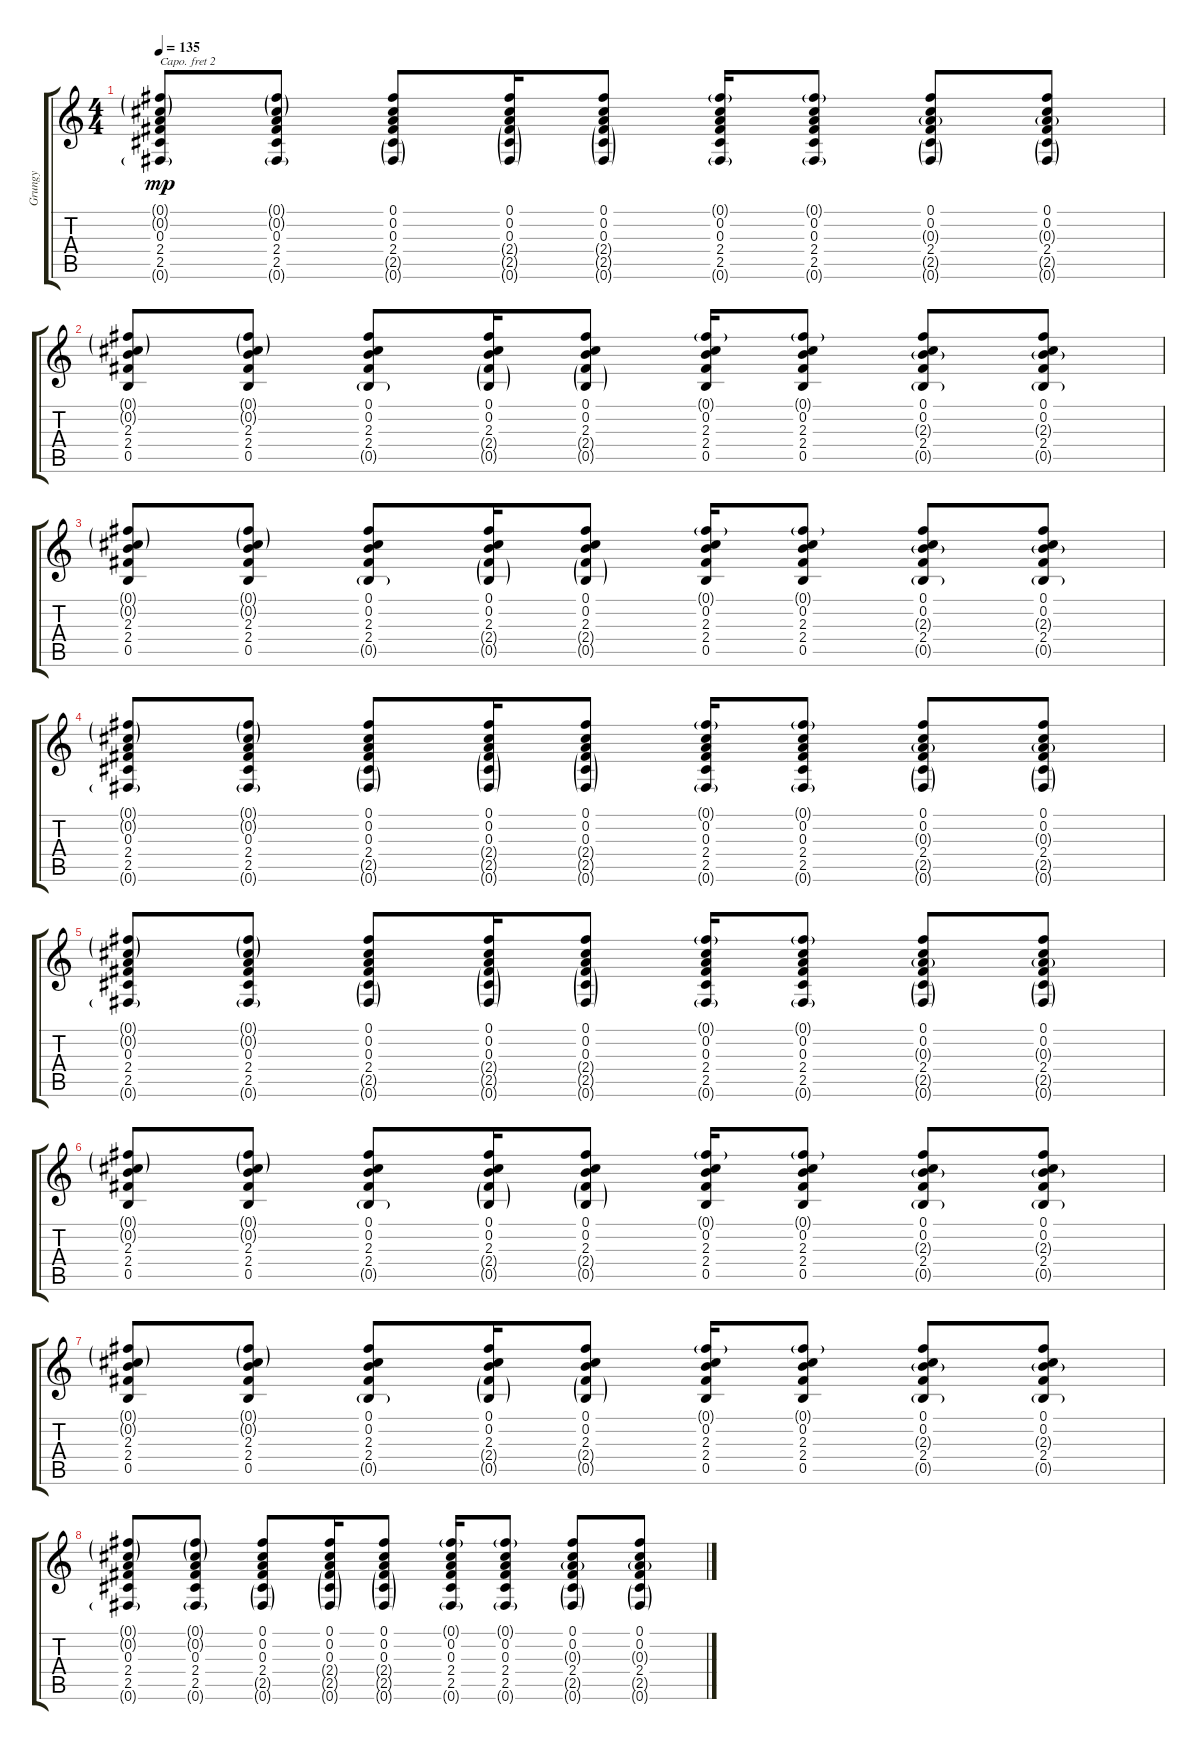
\track ("Grungy" "Grungy") {instrument electricguitarclean}
\staff {score tabs}
\capo 2
\tuning (E4 B3 G3 D3 A2 E2) {hide}
\ts (4 4)
\tempo 135
\clef g2
\ks c
(0.1{g} 0.2{g} 0.3 2.4 2.5 0.6{g}).8{dy mp} (0.1{g} 0.2{g} 0.3 2.4 2.5 0.6{g}).8 (0.1 0.2 0.3 2.4 2.5{g} 0.6{g}).8 (0.1 0.2 0.3 2.4{g} 2.5{g} 0.6{g}).16 (0.1 0.2 0.3 2.4{g} 2.5{g} 0.6{g}).8 (0.1{g} 0.2 0.3 2.4 2.5 0.6{g}).16 (0.1{g} 0.2 0.3 2.4 2.5 0.6{g}).8 (0.1 0.2 0.3{g} 2.4 2.5{g} 0.6{g}).8 (0.1 0.2 0.3{g} 2.4 2.5{g} 0.6{g}).8 |
(0.1{g} 0.2{g} 2.3 2.4 0.5).8 (0.1{g} 0.2{g} 2.3 2.4 0.5).8 (0.1 0.2 2.3 2.4 0.5{g}).8 (0.1 0.2 2.3 2.4{g} 0.5{g}).16 (0.1 0.2 2.3 2.4{g} 0.5{g}).8 (0.1{g} 0.2 2.3 2.4 0.5).16 (0.1{g} 0.2 2.3 2.4 0.5).8 (0.1 0.2 2.3{g} 2.4 0.5{g}).8 (0.1 0.2 2.3{g} 2.4 0.5{g}).8 |
(0.1{g} 0.2{g} 2.3 2.4 0.5).8 (0.1{g} 0.2{g} 2.3 2.4 0.5).8 (0.1 0.2 2.3 2.4 0.5{g}).8 (0.1 0.2 2.3 2.4{g} 0.5{g}).16 (0.1 0.2 2.3 2.4{g} 0.5{g}).8 (0.1{g} 0.2 2.3 2.4 0.5).16 (0.1{g} 0.2 2.3 2.4 0.5).8 (0.1 0.2 2.3{g} 2.4 0.5{g}).8 (0.1 0.2 2.3{g} 2.4 0.5{g}).8 |
(0.1{g} 0.2{g} 0.3 2.4 2.5 0.6{g}).8 (0.1{g} 0.2{g} 0.3 2.4 2.5 0.6{g}).8 (0.1 0.2 0.3 2.4 2.5{g} 0.6{g}).8 (0.1 0.2 0.3 2.4{g} 2.5{g} 0.6{g}).16 (0.1 0.2 0.3 2.4{g} 2.5{g} 0.6{g}).8 (0.1{g} 0.2 0.3 2.4 2.5 0.6{g}).16 (0.1{g} 0.2 0.3 2.4 2.5 0.6{g}).8 (0.1 0.2 0.3{g} 2.4 2.5{g} 0.6{g}).8 (0.1 0.2 0.3{g} 2.4 2.5{g} 0.6{g}).8 |
(0.1{g} 0.2{g} 0.3 2.4 2.5 0.6{g}).8 (0.1{g} 0.2{g} 0.3 2.4 2.5 0.6{g}).8 (0.1 0.2 0.3 2.4 2.5{g} 0.6{g}).8 (0.1 0.2 0.3 2.4{g} 2.5{g} 0.6{g}).16 (0.1 0.2 0.3 2.4{g} 2.5{g} 0.6{g}).8 (0.1{g} 0.2 0.3 2.4 2.5 0.6{g}).16 (0.1{g} 0.2 0.3 2.4 2.5 0.6{g}).8 (0.1 0.2 0.3{g} 2.4 2.5{g} 0.6{g}).8 (0.1 0.2 0.3{g} 2.4 2.5{g} 0.6{g}).8 |
(0.1{g} 0.2{g} 2.3 2.4 0.5).8 (0.1{g} 0.2{g} 2.3 2.4 0.5).8 (0.1 0.2 2.3 2.4 0.5{g}).8 (0.1 0.2 2.3 2.4{g} 0.5{g}).16 (0.1 0.2 2.3 2.4{g} 0.5{g}).8 (0.1{g} 0.2 2.3 2.4 0.5).16 (0.1{g} 0.2 2.3 2.4 0.5).8 (0.1 0.2 2.3{g} 2.4 0.5{g}).8 (0.1 0.2 2.3{g} 2.4 0.5{g}).8 |
(0.1{g} 0.2{g} 2.3 2.4 0.5).8 (0.1{g} 0.2{g} 2.3 2.4 0.5).8 (0.1 0.2 2.3 2.4 0.5{g}).8 (0.1 0.2 2.3 2.4{g} 0.5{g}).16 (0.1 0.2 2.3 2.4{g} 0.5{g}).8 (0.1{g} 0.2 2.3 2.4 0.5).16 (0.1{g} 0.2 2.3 2.4 0.5).8 (0.1 0.2 2.3{g} 2.4 0.5{g}).8 (0.1 0.2 2.3{g} 2.4 0.5{g}).8 |
(0.1{g} 0.2{g} 0.3 2.4 2.5 0.6{g}).8 (0.1{g} 0.2{g} 0.3 2.4 2.5 0.6{g}).8 (0.1 0.2 0.3 2.4 2.5{g} 0.6{g}).8 (0.1 0.2 0.3 2.4{g} 2.5{g} 0.6{g}).16 (0.1 0.2 0.3 2.4{g} 2.5{g} 0.6{g}).8 (0.1{g} 0.2 0.3 2.4 2.5 0.6{g}).16 (0.1{g} 0.2 0.3 2.4 2.5 0.6{g}).8 (0.1 0.2 0.3{g} 2.4 2.5{g} 0.6{g}).8 (0.1 0.2 0.3{g} 2.4 2.5{g} 0.6{g}).8
